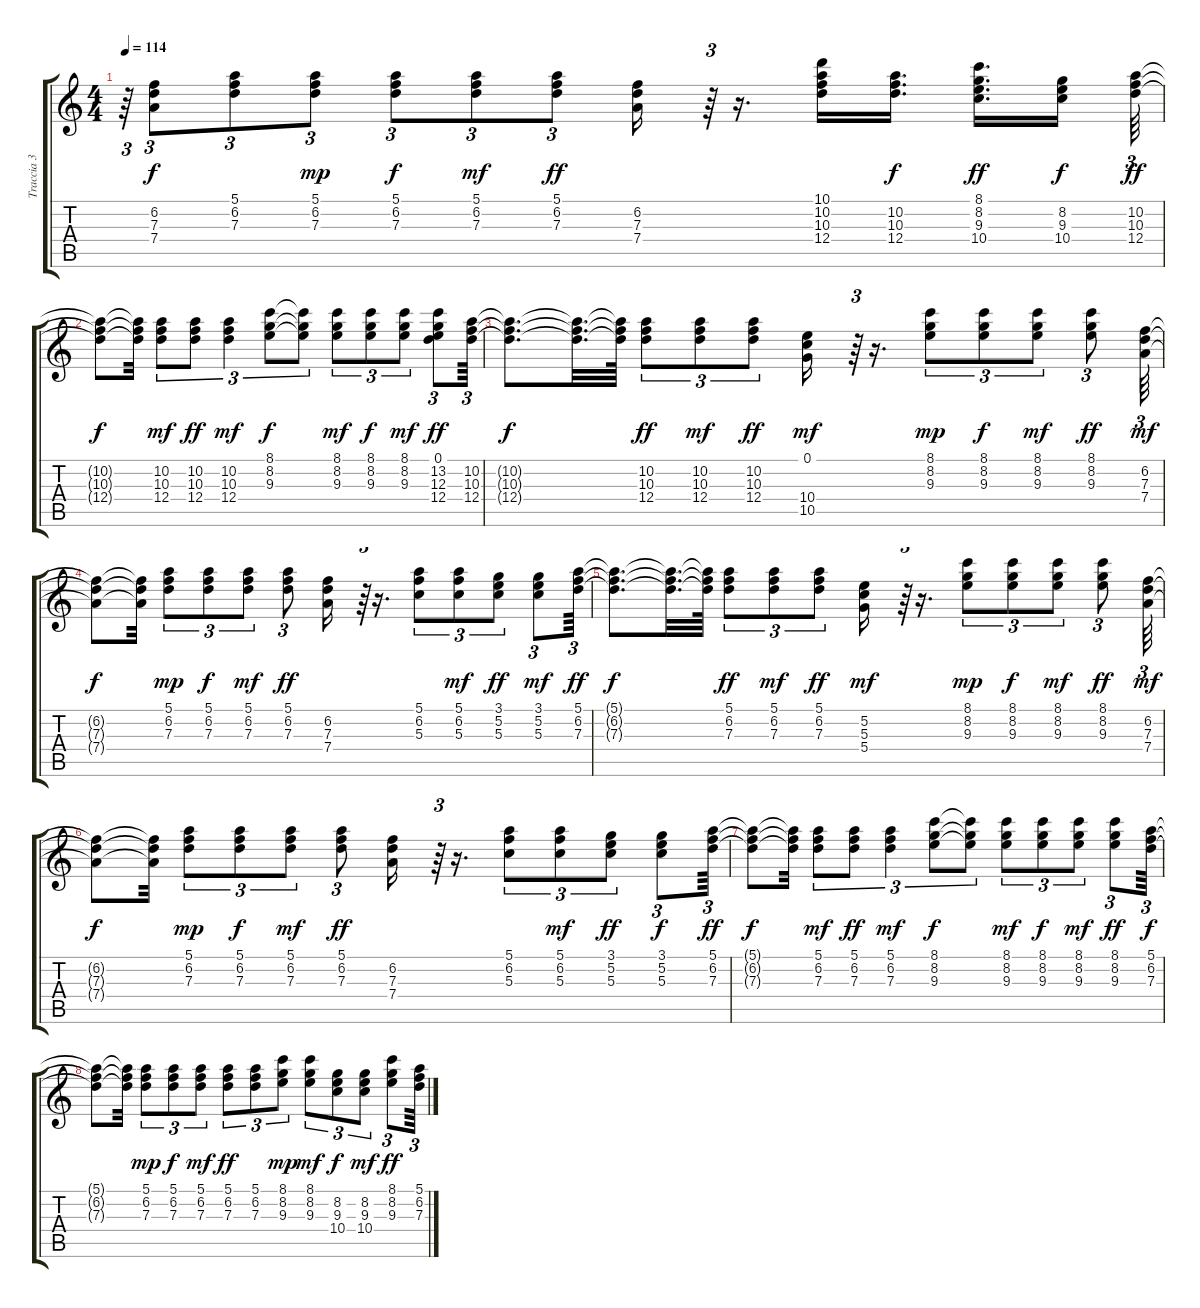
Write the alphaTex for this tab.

\track ("Traccia 3" "Traccia 3") {instrument acousticguitarsteel}
\staff {score tabs}
\tuning (E4 B3 G3 D3 A2 E2) {hide}
\ts (4 4)
\tempo 114
\clef g2
\ks c
r.64{tu (3 2) dy ff} (6.2 7.3 7.4).8{tu (3 2) dy f} (5.1 6.2 7.3).8{tu (3 2)} (5.1 6.2 7.3).8{tu (3 2) dy mp} (5.1 6.2 7.3).8{tu (3 2) dy f} (5.1 6.2 7.3).8{tu (3 2) dy mf} (5.1 6.2 7.3).8{tu (3 2) dy ff} (6.2 7.3 7.4).16 r.64{tu (3 2)} r.16{d} (10.1 10.2 10.3 12.4).16 (10.2 10.3 12.4).16{d dy f} (8.1 8.2 9.3 10.4).16{d dy ff} (8.2 9.3 10.4).16{dy f} (10.2 10.3 12.4).64{tu (3 2) dy ff} |
(10.2{t} 10.3{t} 12.4{t}).8{dy f} (10.2{t} 10.3{t} 12.4{t}).32 (10.2 10.3 12.4).8{tu (3 2) dy mf} (10.2 10.3 12.4).8{tu (3 2) dy ff} (10.2 10.3 12.4).4{tu (3 2) dy mf} (8.1 8.2 9.3).8{tu (3 2) dy f} (8.1{t} 8.2{t} 9.3{t}).8{tu (3 2)} (8.1 8.2 9.3).8{tu (3 2) dy mf} (8.1 8.2 9.3).8{tu (3 2) dy f} (8.1 8.2 9.3).8{tu (3 2) dy mf} (0.1 13.2 12.3 12.4).8{tu (3 2) dy ff} (10.2 10.3 12.4).64{tu (3 2)} |
(10.2{t} 10.3{t} 12.4{t}).8{d dy f} (10.2{t} 10.3{t} 12.4{t}).32{d} (10.2{t} 10.3{t} 12.4{t}).64 (10.2 10.3 12.4).8{tu (3 2) dy ff} (10.2 10.3 12.4).8{tu (3 2) dy mf} (10.2 10.3 12.4).8{tu (3 2) dy ff} (0.1 10.4 10.5).16{dy mf} r.64{tu (3 2)} r.16{d} (8.1 8.2 9.3).8{tu (3 2) dy mp} (8.1 8.2 9.3).8{tu (3 2) dy f} (8.1 8.2 9.3).8{tu (3 2) dy mf} (8.1 8.2 9.3).8{tu (3 2) dy ff} (6.2 7.3 7.4).64{tu (3 2) dy mf} |
(6.2{t} 7.3{t} 7.4{t}).8{dy f} (6.2{t} 7.3{t} 7.4{t}).32 (5.1 6.2 7.3).8{tu (3 2) dy mp} (5.1 6.2 7.3).8{tu (3 2) dy f} (5.1 6.2 7.3).8{tu (3 2) dy mf} (5.1 6.2 7.3).8{tu (3 2) dy ff} (6.2 7.3 7.4).16 r.64{tu (3 2)} r.16{d} (5.1 6.2 5.3).8{tu (3 2)} (5.1 6.2 5.3).8{tu (3 2) dy mf} (3.1 5.2 5.3).8{tu (3 2) dy ff} (3.1 5.2 5.3).8{tu (3 2) dy mf} (5.1 6.2 7.3).64{tu (3 2) dy ff} |
(5.1{t} 6.2{t} 7.3{t}).8{d dy f} (5.1{t} 6.2{t} 7.3{t}).32{d} (5.1{t} 6.2{t} 7.3{t}).64 (5.1 6.2 7.3).8{tu (3 2) dy ff} (5.1 6.2 7.3).8{tu (3 2) dy mf} (5.1 6.2 7.3).8{tu (3 2) dy ff} (5.2 5.3 5.4).16{dy mf} r.64{tu (3 2)} r.16{d} (8.1 8.2 9.3).8{tu (3 2) dy mp} (8.1 8.2 9.3).8{tu (3 2) dy f} (8.1 8.2 9.3).8{tu (3 2) dy mf} (8.1 8.2 9.3).8{tu (3 2) dy ff} (6.2 7.3 7.4).64{tu (3 2) dy mf} |
(6.2{t} 7.3{t} 7.4{t}).8{dy f} (6.2{t} 7.3{t} 7.4{t}).32 (5.1 6.2 7.3).8{tu (3 2) dy mp} (5.1 6.2 7.3).8{tu (3 2) dy f} (5.1 6.2 7.3).8{tu (3 2) dy mf} (5.1 6.2 7.3).8{tu (3 2) dy ff} (6.2 7.3 7.4).16 r.64{tu (3 2)} r.16{d} (5.1 6.2 5.3).8{tu (3 2)} (5.1 6.2 5.3).8{tu (3 2) dy mf} (3.1 5.2 5.3).8{tu (3 2) dy ff} (3.1 5.2 5.3).8{tu (3 2) dy f} (5.1 6.2 7.3).64{tu (3 2) dy ff} |
(5.1{t} 6.2{t} 7.3{t}).8{dy f} (5.1{t} 6.2{t} 7.3{t}).32 (5.1 6.2 7.3).8{tu (3 2) dy mf} (5.1 6.2 7.3).8{tu (3 2) dy ff} (5.1 6.2 7.3).4{tu (3 2) dy mf} (8.1 8.2 9.3).8{tu (3 2) dy f} (8.1{t} 8.2{t} 9.3{t}).8{tu (3 2)} (8.1 8.2 9.3).8{tu (3 2) dy mf} (8.1 8.2 9.3).8{tu (3 2) dy f} (8.1 8.2 9.3).8{tu (3 2) dy mf} (8.1 8.2 9.3).8{tu (3 2) dy ff} (5.1 6.2 7.3).64{tu (3 2) dy f} |
(5.1{t} 6.2{t} 7.3{t}).8 (5.1{t} 6.2{t} 7.3{t}).32 (5.1 6.2 7.3).8{tu (3 2) dy mp} (5.1 6.2 7.3).8{tu (3 2) dy f} (5.1 6.2 7.3).8{tu (3 2) dy mf} (5.1 6.2 7.3).8{tu (3 2) dy ff} (5.1 6.2 7.3).8{tu (3 2)} (8.1 8.2 9.3).8{tu (3 2) dy mp} (8.1 8.2 9.3).8{tu (3 2) dy mf} (8.2 9.3 10.4).8{tu (3 2) dy f} (8.2 9.3 10.4).8{tu (3 2) dy mf} (8.1 8.2 9.3).8{tu (3 2) dy ff} (5.1 6.2 7.3).64{tu (3 2)}
